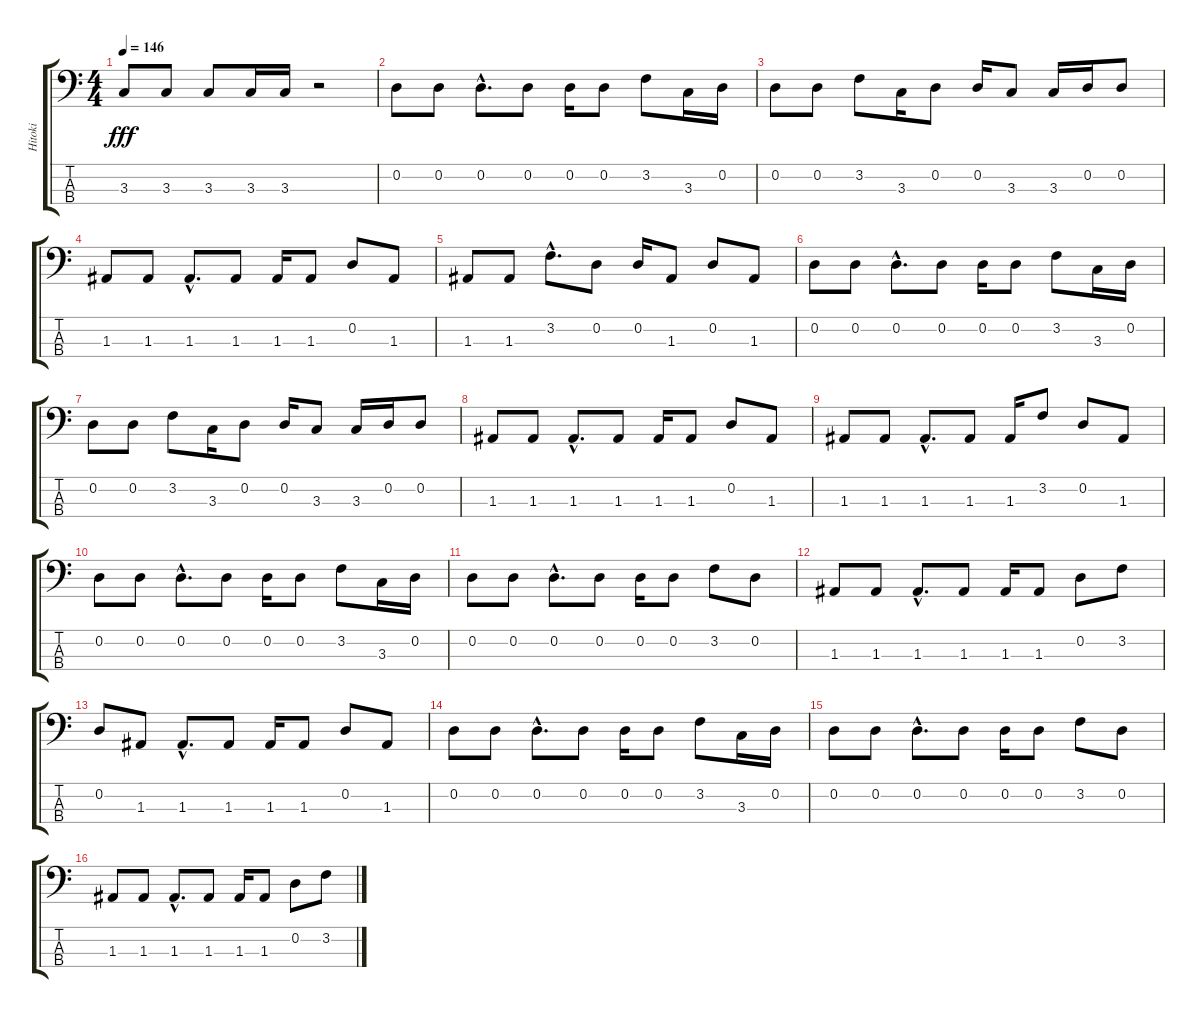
\track ("Hitoki" "Hitoki") {instrument electricbassfinger}
\staff {score tabs}
\tuning (G2 D2 A1 E1) {hide}
\ts (4 4)
\tempo 146
\clef f4
\ks c
3.3.8{dy fff} 3.3.8 3.3.8 3.3.16 3.3.16 r.2 |
0.2.8 0.2.8 0.2{hac}.8{d} 0.2.8 0.2.16 0.2.8 3.2.8 3.3.16 0.2.16 |
0.2.8 0.2.8 3.2.8 3.3.16 0.2.8 0.2.16 3.3.8 3.3.16 0.2.16 0.2.8 |
1.3.8 1.3.8 1.3{hac}.8{d} 1.3.8 1.3.16 1.3.8 0.2.8 1.3.8 |
1.3.8 1.3.8 3.2{hac}.8{d} 0.2.8 0.2.16 1.3.8 0.2.8 1.3.8 |
0.2.8 0.2.8 0.2{hac}.8{d} 0.2.8 0.2.16 0.2.8 3.2.8 3.3.16 0.2.16 |
0.2.8 0.2.8 3.2.8 3.3.16 0.2.8 0.2.16 3.3.8 3.3.16 0.2.16 0.2.8 |
1.3.8 1.3.8 1.3{hac}.8{d} 1.3.8 1.3.16 1.3.8 0.2.8 1.3.8 |
1.3.8 1.3.8 1.3{hac}.8{d} 1.3.8 1.3.16 3.2.8 0.2.8 1.3.8 |
0.2.8 0.2.8 0.2{hac}.8{d} 0.2.8 0.2.16 0.2.8 3.2.8 3.3.16 0.2.16 |
0.2.8 0.2.8 0.2{hac}.8{d} 0.2.8 0.2.16 0.2.8 3.2.8 0.2.8 |
1.3.8 1.3.8 1.3{hac}.8{d} 1.3.8 1.3.16 1.3.8 0.2.8 3.2.8 |
0.2.8 1.3.8 1.3{hac}.8{d} 1.3.8 1.3.16 1.3.8 0.2.8 1.3.8 |
0.2.8 0.2.8 0.2{hac}.8{d} 0.2.8 0.2.16 0.2.8 3.2.8 3.3.16 0.2.16 |
0.2.8 0.2.8 0.2{hac}.8{d} 0.2.8 0.2.16 0.2.8 3.2.8 0.2.8 |
1.3.8 1.3.8 1.3{hac}.8{d} 1.3.8 1.3.16 1.3.8 0.2.8 3.2.8
